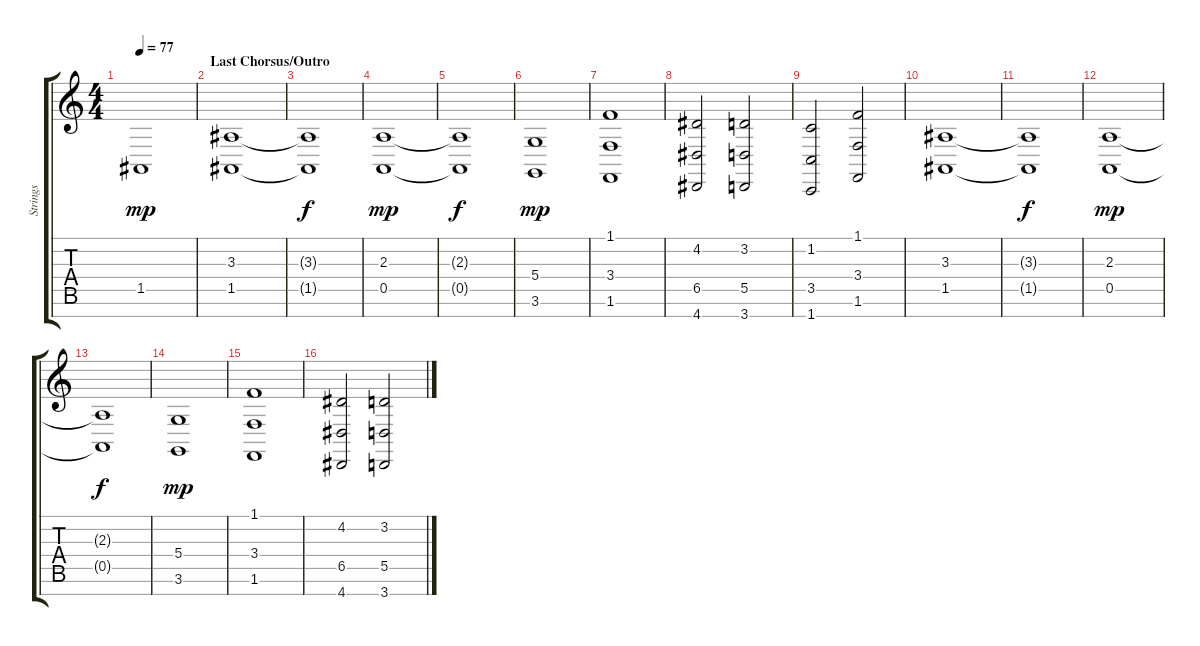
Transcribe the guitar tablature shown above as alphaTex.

\track ("Strings" "Strings") {instrument violin}
\staff {score tabs}
\tuning (E4 B3 G3 D3 A2 E2 B1) {hide}
\ts (4 4)
\tempo 77
\clef g2
\ks c
1.5.1{dy mp} |
\section ("" "Last Chorsus/Outro")
(3.3 1.5).1{volume 11} |
(3.3{t} 1.5{t}).1{dy f} |
(2.3 0.5).1{dy mp} |
(2.3{t} 0.5{t}).1{dy f} |
(5.4 3.6).1{dy mp} |
(1.1 3.4 1.6).1 |
(4.2 6.5 4.7).2 (3.2 5.5 3.7).2 |
(1.2 3.5 1.7).2 (1.1 3.4 1.6).2 |
(3.3 1.5).1 |
(3.3{t} 1.5{t}).1{dy f} |
(2.3 0.5).1{dy mp} |
(2.3{t} 0.5{t}).1{dy f} |
(5.4 3.6).1{dy mp} |
(1.1 3.4 1.6).1 |
(4.2 6.5 4.7).2 (3.2 5.5 3.7).2
